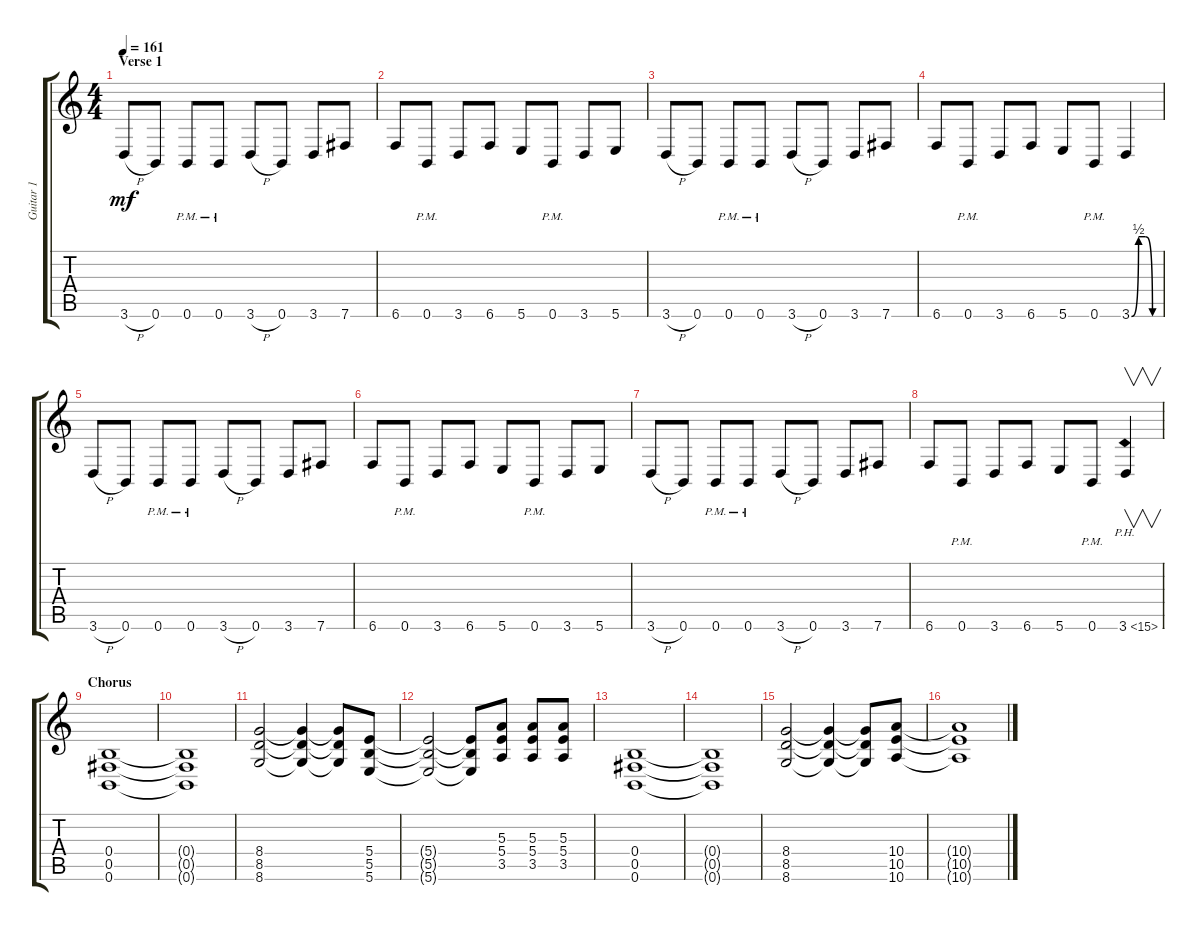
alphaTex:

\track ("Guitar 1" "Guitar 1") {instrument distortionguitar}
\staff {score tabs}
\tuning (Db4 Ab3 E3 B2 Gb2 B1) {hide}
\ts (4 4)
\section ("" "Verse 1")
\tempo 161
\clef g2
\ks c
3.6{h}.8{dy mf} 0.6.8 0.6{pm}.8 0.6{pm}.8 3.6{h}.8 0.6.8 3.6.8 7.6.8 |
6.6.8 0.6{pm}.8 3.6.8 6.6.8 5.6.8 0.6{pm}.8 3.6.8 5.6.8 |
3.6{h}.8 0.6.8 0.6{pm}.8 0.6{pm}.8 3.6{h}.8 0.6.8 3.6.8 7.6.8 |
6.6.8 0.6{pm}.8 3.6.8 6.6.8 5.6.8 0.6{pm}.8 3.6{be (custom 0 0 15 2 30 2 45 0 60 0)}.4 |
3.6{h}.8 0.6.8 0.6{pm}.8 0.6{pm}.8 3.6{h}.8 0.6.8 3.6.8 7.6.8 |
6.6.8 0.6{pm}.8 3.6.8 6.6.8 5.6.8 0.6{pm}.8 3.6.8 5.6.8 |
3.6{h}.8 0.6.8 0.6{pm}.8 0.6{pm}.8 3.6{h}.8 0.6.8 3.6.8 7.6.8 |
6.6.8 0.6{pm}.8 3.6.8 6.6.8 5.6.8 0.6{pm}.8 3.6{ph 12}.4{v} |
\section ("" "Chorus")
(0.4 0.5 0.6).1 |
(0.4{t} 0.5{t} 0.6{t}).1 |
(8.4 8.5 8.6).2 (8.4{t} 8.5{t} 8.6{t}).4 (8.4{t} 8.5{t} 8.6{t}).8 (5.4 5.5 5.6).8 |
(5.4{t} 5.5{t} 5.6{t}).2 (5.4{t} 5.5{t} 5.6{t}).8 (5.3 5.4 3.5).8 (5.3 5.4 3.5).8 (5.3 5.4 3.5).8 |
(0.4 0.5 0.6).1 |
(0.4{t} 0.5{t} 0.6{t}).1 |
(8.4 8.5 8.6).2 (8.4{t} 8.5{t} 8.6{t}).4 (8.4{t} 8.5{t} 8.6{t}).8 (10.4 10.5 10.6).8 |
(10.4{t} 10.5{t} 10.6{t}).1
